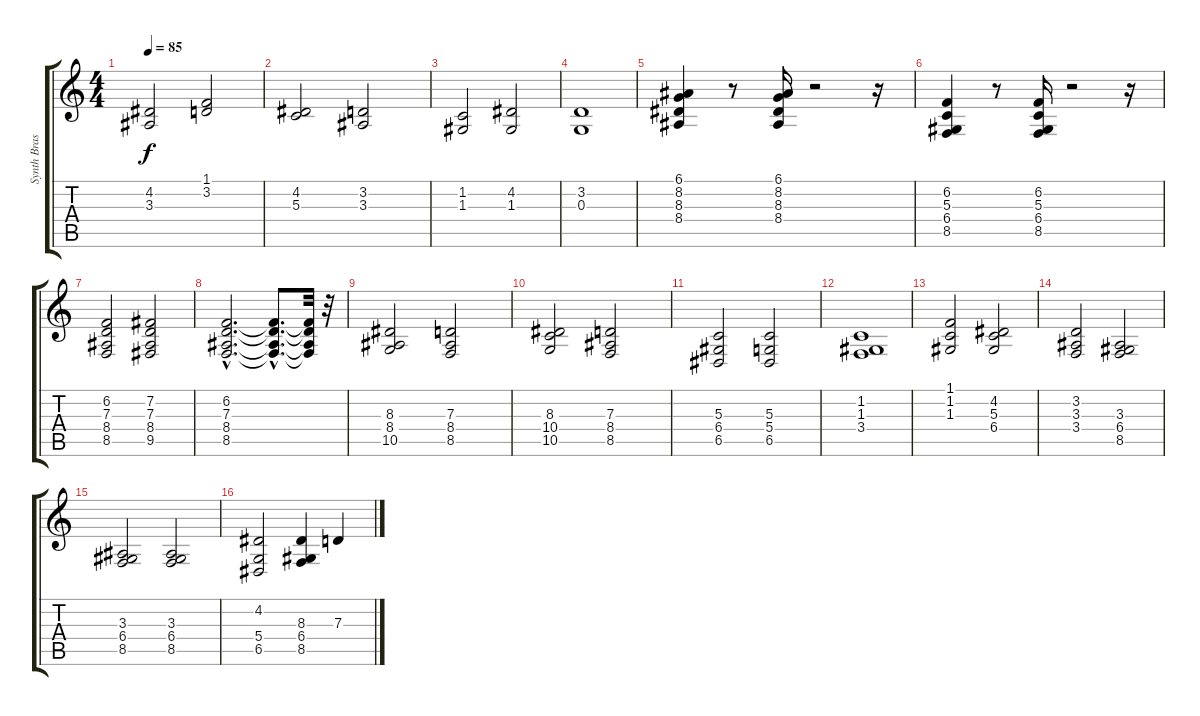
\track ("Synth Brass 1" "Synth Bras") {instrument synthbrass1}
\staff {score tabs}
\tuning (E4 B3 G3 D3 A2 E2) {hide}
\ts (4 4)
\tempo 85
\clef g2
\ks c
(4.2 3.3).2{dy f} (1.1 3.2).2 |
(4.2 5.3).2 (3.2 3.3).2 |
(1.2 1.3).2 (4.2 1.3).2 |
(3.2 0.3).1 |
(6.1 8.2 8.3 8.4).4 r.8 (6.1 8.2 8.3 8.4).16 r.2 r.16 |
(6.2 5.3 6.4 8.5).4 r.8 (6.2 5.3 6.4 8.5).16 r.2 r.16 |
(6.2 7.3 8.4 8.5).2 (7.2 7.3 8.4 9.5).2 |
(6.2{hac} 7.3{hac} 8.4{hac} 8.5{hac}).2{d} (6.2{hac t} 7.3{hac t} 8.4{hac t} 8.5{hac t}).8{d} (6.2{t} 7.3{t} 8.4{t} 8.5{t}).32 r.32 |
(8.3 8.4 10.5).2 (7.3 8.4 8.5).2 |
(8.3 10.4 10.5).2 (7.3 8.4 8.5).2 |
(5.3 6.4 6.5).2 (5.3 5.4 6.5).2 |
(1.2 1.3 3.4).1 |
(1.1 1.2 1.3).2 (4.2 5.3 6.4).2 |
(3.2 3.3 3.4).2 (3.3 6.4 8.5).2 |
(3.3 6.4 8.5).2 (3.3 6.4 8.5).2 |
(4.2 5.4 6.5).2 (8.3 6.4 8.5).4 7.3.4
